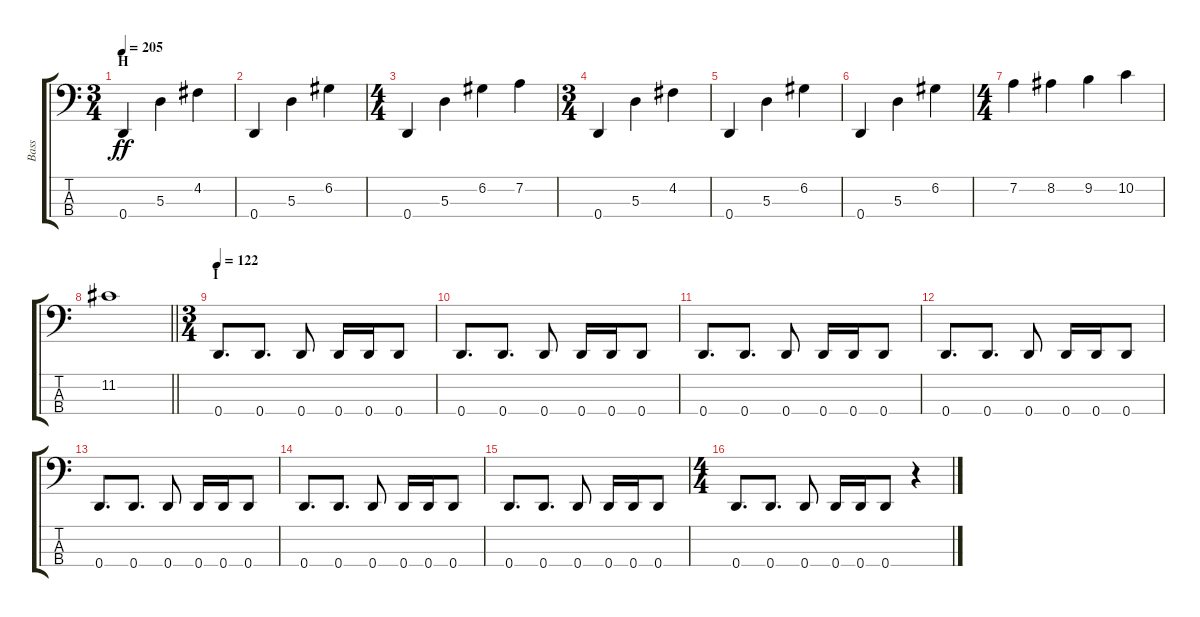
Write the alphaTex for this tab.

\track ("Bass" "Bass") {instrument electricbasspick}
\staff {score tabs}
\tuning (G2 D2 A1 D1) {hide}
\ts (3 4)
\section ("" "H")
\tempo 205
\clef f4
\ks c
0.4.4{dy ff} 5.3.4 4.2.4 |
0.4.4 5.3.4 6.2.4 |
\ts (4 4)
0.4.4 5.3.4 6.2.4 7.2.4 |
\ts (3 4)
0.4.4 5.3.4 4.2.4 |
0.4.4 5.3.4 6.2.4 |
0.4.4 5.3.4 6.2.4 |
\ts (4 4)
7.2.4 8.2.4 9.2.4 10.2.4 |
\barLineRight lightlight
11.2.1 |
\ts (3 4)
\section ("" "I")
\tempo 122
0.4.8{d} 0.4.8{d} 0.4.8 0.4.16 0.4.16 0.4.8 |
0.4.8{d} 0.4.8{d} 0.4.8 0.4.16 0.4.16 0.4.8 |
0.4.8{d} 0.4.8{d} 0.4.8 0.4.16 0.4.16 0.4.8 |
0.4.8{d} 0.4.8{d} 0.4.8 0.4.16 0.4.16 0.4.8 |
0.4.8{d} 0.4.8{d} 0.4.8 0.4.16 0.4.16 0.4.8 |
0.4.8{d} 0.4.8{d} 0.4.8 0.4.16 0.4.16 0.4.8 |
0.4.8{d} 0.4.8{d} 0.4.8 0.4.16 0.4.16 0.4.8 |
\ts (4 4)
0.4.8{d} 0.4.8{d} 0.4.8 0.4.16 0.4.16 0.4.8 r.4
